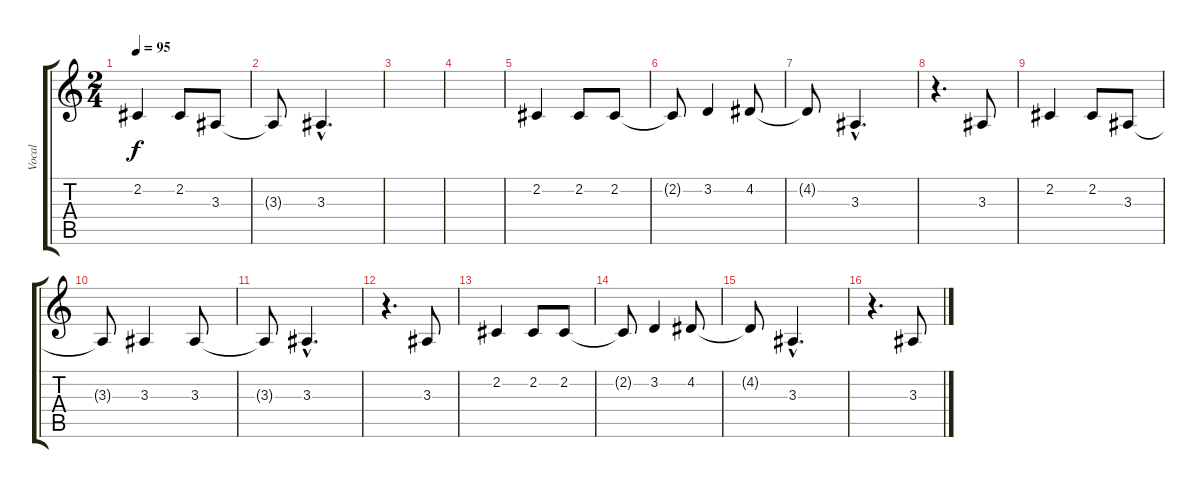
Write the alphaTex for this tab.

\track ("Vocal" "Vocal") {instrument pad7halo}
\staff {score tabs}
\tuning (E4 B3 G3 D3 A2 E2) {hide}
\ts (2 4)
\tempo 95
\clef g2
\ks c
2.2.4{dy f} 2.2.8 3.3.8 |
3.3{t}.8 3.3{hac}.4{d} |
|
|
2.2.4 2.2.8 2.2.8 |
2.2{t}.8 3.2.4 4.2.8 |
4.2{t}.8 3.3{hac}.4{d} |
r.4{d} 3.3.8 |
2.2.4 2.2.8 3.3.8 |
3.3{t}.8 3.3.4 3.3.8 |
3.3{t}.8 3.3{hac}.4{d} |
r.4{d} 3.3.8 |
2.2.4 2.2.8 2.2.8 |
2.2{t}.8 3.2.4 4.2.8 |
4.2{t}.8 3.3{hac}.4{d} |
r.4{d} 3.3.8
